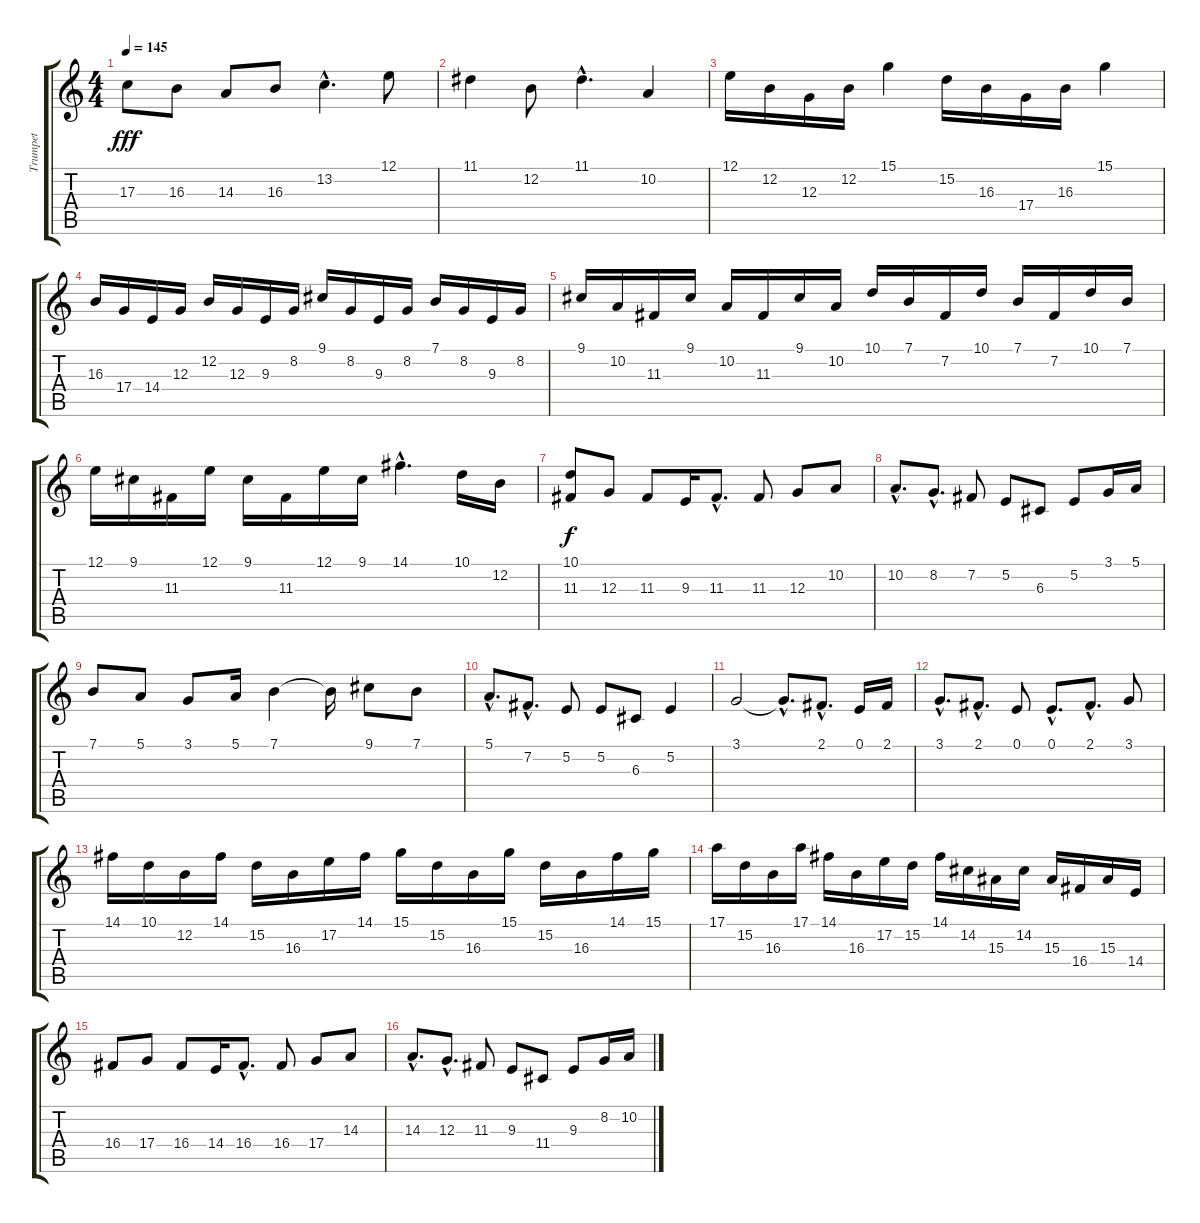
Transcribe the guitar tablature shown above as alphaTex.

\track ("Trumpet" "Trumpet") {instrument trumpet}
\staff {score tabs}
\tuning (E4 B3 G3 D3 A2 E2) {hide}
\ts (4 4)
\tempo 145
\clef g2
\ks c
17.3.8{dy fff} 16.3.8 14.3.8 16.3.8 13.2{hac}.4{d} 12.1.8 |
11.1.4 12.2.8 11.1{hac}.4{d} 10.2.4 |
12.1.16 12.2.16 12.3.16 12.2.16 15.1.4 15.2.16 16.3.16 17.4.16 16.3.16 15.1.4 |
16.3.16 17.4.16 14.4.16 12.3.16 12.2.16 12.3.16 9.3.16 8.2.16 9.1.16 8.2.16 9.3.16 8.2.16 7.1.16 8.2.16 9.3.16 8.2.16 |
9.1.16 10.2.16 11.3.16 9.1.16 10.2.16 11.3.16 9.1.16 10.2.16 10.1.16 7.1.16 7.2.16 10.1.16 7.1.16 7.2.16 10.1.16 7.1.16 |
12.1.16 9.1.16 11.3.16 12.1.16 9.1.16 11.3.16 12.1.16 9.1.16 14.1{hac}.4{d} 10.1.16 12.2.16 |
(10.1 11.3).8{dy f balance 14} 12.3.8 11.3.8 9.3.16 11.3{hac}.8{d} 11.3.8 12.3.8 10.2.8 |
10.2{hac}.8{d} 8.2{hac}.8{d} 7.2.8 5.2.8 6.3.8 5.2.8 3.1.16 5.1.16 |
7.1.8 5.1.8 3.1.8 5.1.16 7.1.4 7.1{t}.16 9.1.8 7.1.8 |
5.1{hac}.8{d} 7.2{hac}.8{d} 5.2.8 5.2.8 6.3.8 5.2.4 |
3.1.2 3.1{hac t}.8{d} 2.1{hac}.8{d} 0.1.16 2.1.16 |
3.1{hac}.8{d} 2.1{hac}.8{d} 0.1.8 0.1{hac}.8{d} 2.1{hac}.8{d} 3.1.8 |
14.1.16 10.1.16 12.2.16 14.1.16 15.2.16 16.3.16 17.2.16 14.1.16 15.1.16 15.2.16 16.3.16 15.1.16 15.2.16 16.3.16 14.1.16 15.1.16 |
17.1.16 15.2.16 16.3.16 17.1.16 14.1.16 16.3.16 17.2.16 15.2.16 14.1.16 14.2.16 15.3.16 14.2.16 15.3.16 16.4.16 15.3.16 14.4.16 |
16.4.8{balance 14} 17.4.8 16.4.8 14.4.16 16.4{hac}.8{d} 16.4.8 17.4.8 14.3.8 |
14.3{hac}.8{d} 12.3{hac}.8{d} 11.3.8 9.3.8 11.4.8 9.3.8 8.2.16 10.2.16
